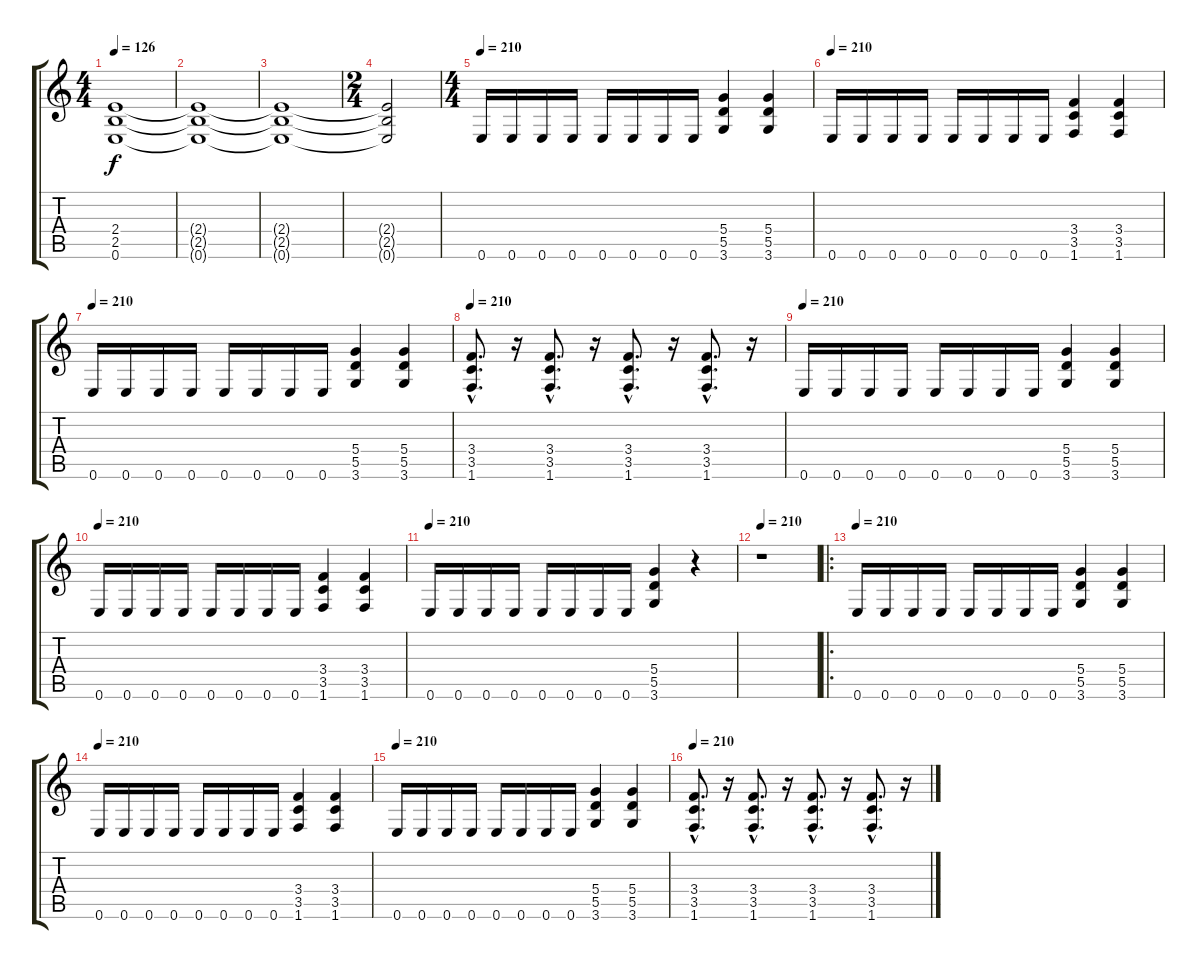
\track "" {instrument overdrivenguitar}
\staff {score tabs}
\tuning (E4 B3 G3 D3 A2 E2) {hide}
\ts (4 4)
\tempo 126
\clef g2
\ks c
(2.4 2.5 0.6).1{dy f} |
(2.4{t} 2.5{t} 0.6{t}).1 |
(2.4{t} 2.5{t} 0.6{t}).1 |
\ts (2 4)
(2.4{t} 2.5{t} 0.6{t}).2 |
\ts (4 4)
\tempo 210
0.6.16 0.6.16 0.6.16 0.6.16 0.6.16 0.6.16 0.6.16 0.6.16 (5.4 5.5 3.6).4 (5.4 5.5 3.6).4 |
\tempo 210
0.6.16 0.6.16 0.6.16 0.6.16 0.6.16 0.6.16 0.6.16 0.6.16 (3.4 3.5 1.6).4 (3.4 3.5 1.6).4 |
\tempo 210
0.6.16 0.6.16 0.6.16 0.6.16 0.6.16 0.6.16 0.6.16 0.6.16 (5.4 5.5 3.6).4 (5.4 5.5 3.6).4 |
\tempo 210
(3.4{hac} 3.5{hac} 1.6{hac}).8{d} r.16 (3.4{hac} 3.5{hac} 1.6{hac}).8{d} r.16 (3.4{hac} 3.5{hac} 1.6{hac}).8{d} r.16 (3.4{hac} 3.5{hac} 1.6{hac}).8{d} r.16 |
\tempo 210
0.6.16 0.6.16 0.6.16 0.6.16 0.6.16 0.6.16 0.6.16 0.6.16 (5.4 5.5 3.6).4 (5.4 5.5 3.6).4 |
\tempo 210
0.6.16 0.6.16 0.6.16 0.6.16 0.6.16 0.6.16 0.6.16 0.6.16 (3.4 3.5 1.6).4 (3.4 3.5 1.6).4 |
\tempo 210
0.6.16 0.6.16 0.6.16 0.6.16 0.6.16 0.6.16 0.6.16 0.6.16 (5.4 5.5 3.6).4 r.4 |
\tempo 210
r.1 |
\ro
\tempo 210
0.6.16 0.6.16 0.6.16 0.6.16 0.6.16 0.6.16 0.6.16 0.6.16 (5.4 5.5 3.6).4 (5.4 5.5 3.6).4 |
\tempo 210
0.6.16 0.6.16 0.6.16 0.6.16 0.6.16 0.6.16 0.6.16 0.6.16 (3.4 3.5 1.6).4 (3.4 3.5 1.6).4 |
\tempo 210
0.6.16 0.6.16 0.6.16 0.6.16 0.6.16 0.6.16 0.6.16 0.6.16 (5.4 5.5 3.6).4 (5.4 5.5 3.6).4 |
\tempo 210
(3.4{hac} 3.5{hac} 1.6{hac}).8{d} r.16 (3.4{hac} 3.5{hac} 1.6{hac}).8{d} r.16 (3.4{hac} 3.5{hac} 1.6{hac}).8{d} r.16 (3.4{hac} 3.5{hac} 1.6{hac}).8{d} r.16
